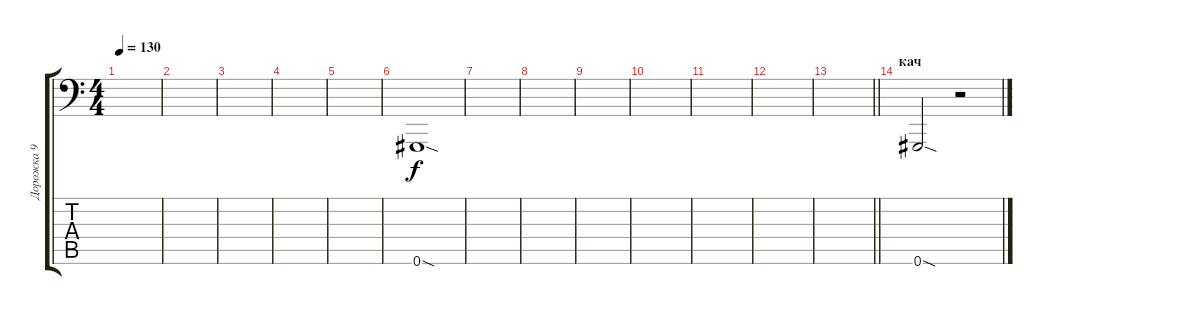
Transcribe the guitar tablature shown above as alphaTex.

\track ("Дорожка 9" "Дорожка 9") {instrument ocarina}
\staff {score tabs}
\tuning (Db4 Ab3 E3 B2 Gb2 Ab1) {hide}
\ts (4 4)
\tempo 130
\clef f4
\ks c
|
|
|
|
|
0.6{sod}.1 |
|
|
|
|
|
|
\barLineRight lightlight
|
\section ("" "кач")
0.6{sod}.2 r.2
